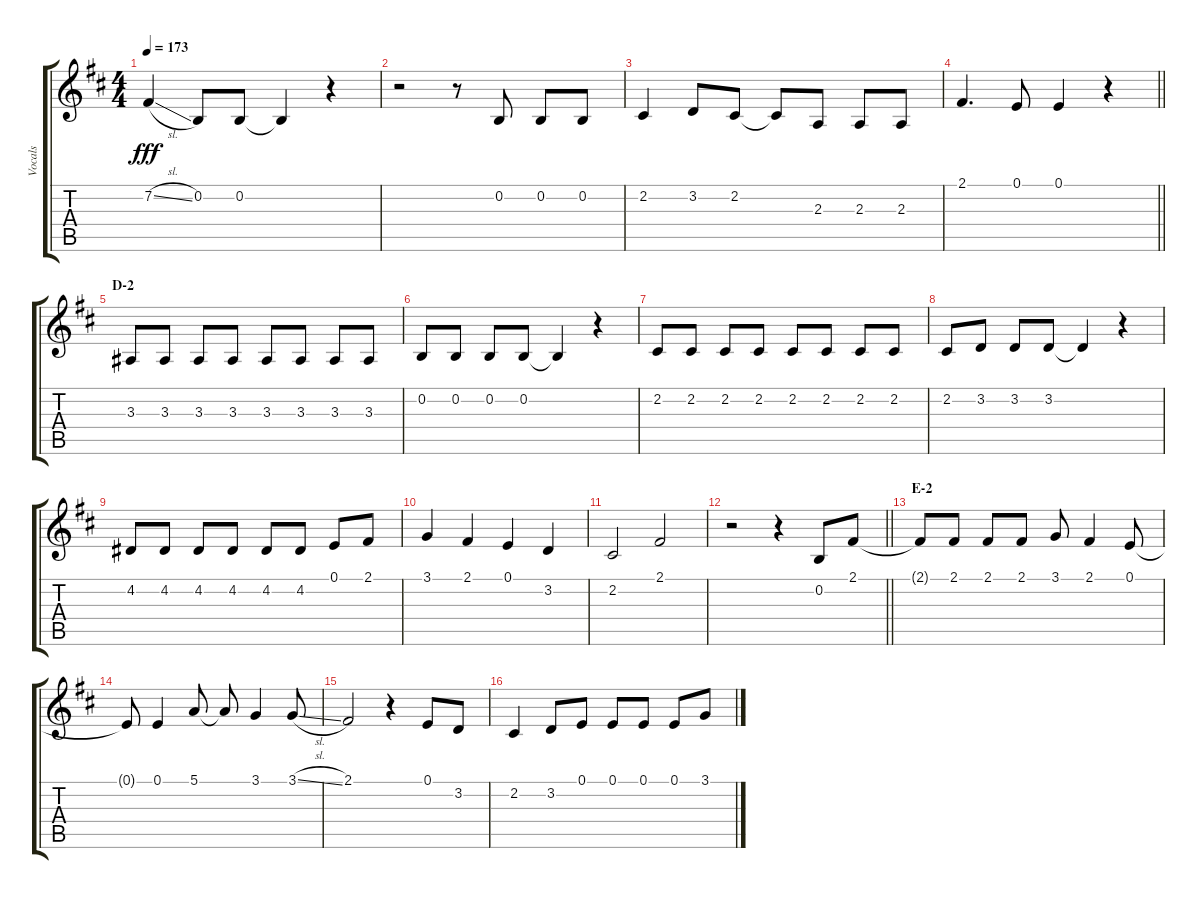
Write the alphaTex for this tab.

\track ("Vocals" "Vocals") {instrument voiceoohs}
\staff {score tabs}
\tuning (E4 B3 G3 D3 A2 E2) {hide}
\ts (4 4)
\tempo 173
\clef g2
\ks d
7.2{sl}.4{dy fff} 0.2.8 0.2.8 0.2{t}.4 r.4 |
r.2 r.8 0.2.8 0.2.8 0.2.8 |
2.2.4 3.2.8 2.2.8 2.2{t}.8 2.3.8 2.3.8 2.3.8 |
\barLineRight lightlight
2.1.4{d} 0.1.8 0.1.4 r.4 |
\section ("" "D-2")
3.3.8 3.3.8 3.3.8 3.3.8 3.3.8 3.3.8 3.3.8 3.3.8 |
0.2.8 0.2.8 0.2.8 0.2.8 0.2{t}.4 r.4 |
2.2.8 2.2.8 2.2.8 2.2.8 2.2.8 2.2.8 2.2.8 2.2.8 |
2.2.8 3.2.8 3.2.8 3.2.8 3.2{t}.4 r.4 |
4.2.8 4.2.8 4.2.8 4.2.8 4.2.8 4.2.8 0.1.8 2.1.8 |
3.1.4 2.1.4 0.1.4 3.2.4 |
2.2.2 2.1.2 |
\barLineRight lightlight
r.2 r.4 0.2.8 2.1.8 |
\section ("" "E-2")
2.1{t}.8 2.1.8 2.1.8 2.1.8 3.1.8 2.1.4 0.1.8 |
0.1{t}.8 0.1.4 5.1.8 5.1{t}.8 3.1.4 3.1{sl}.8 |
2.1.2 r.4 0.1.8 3.2.8 |
2.2.4 3.2.8 0.1.8 0.1.8 0.1.8 0.1.8 3.1.8
